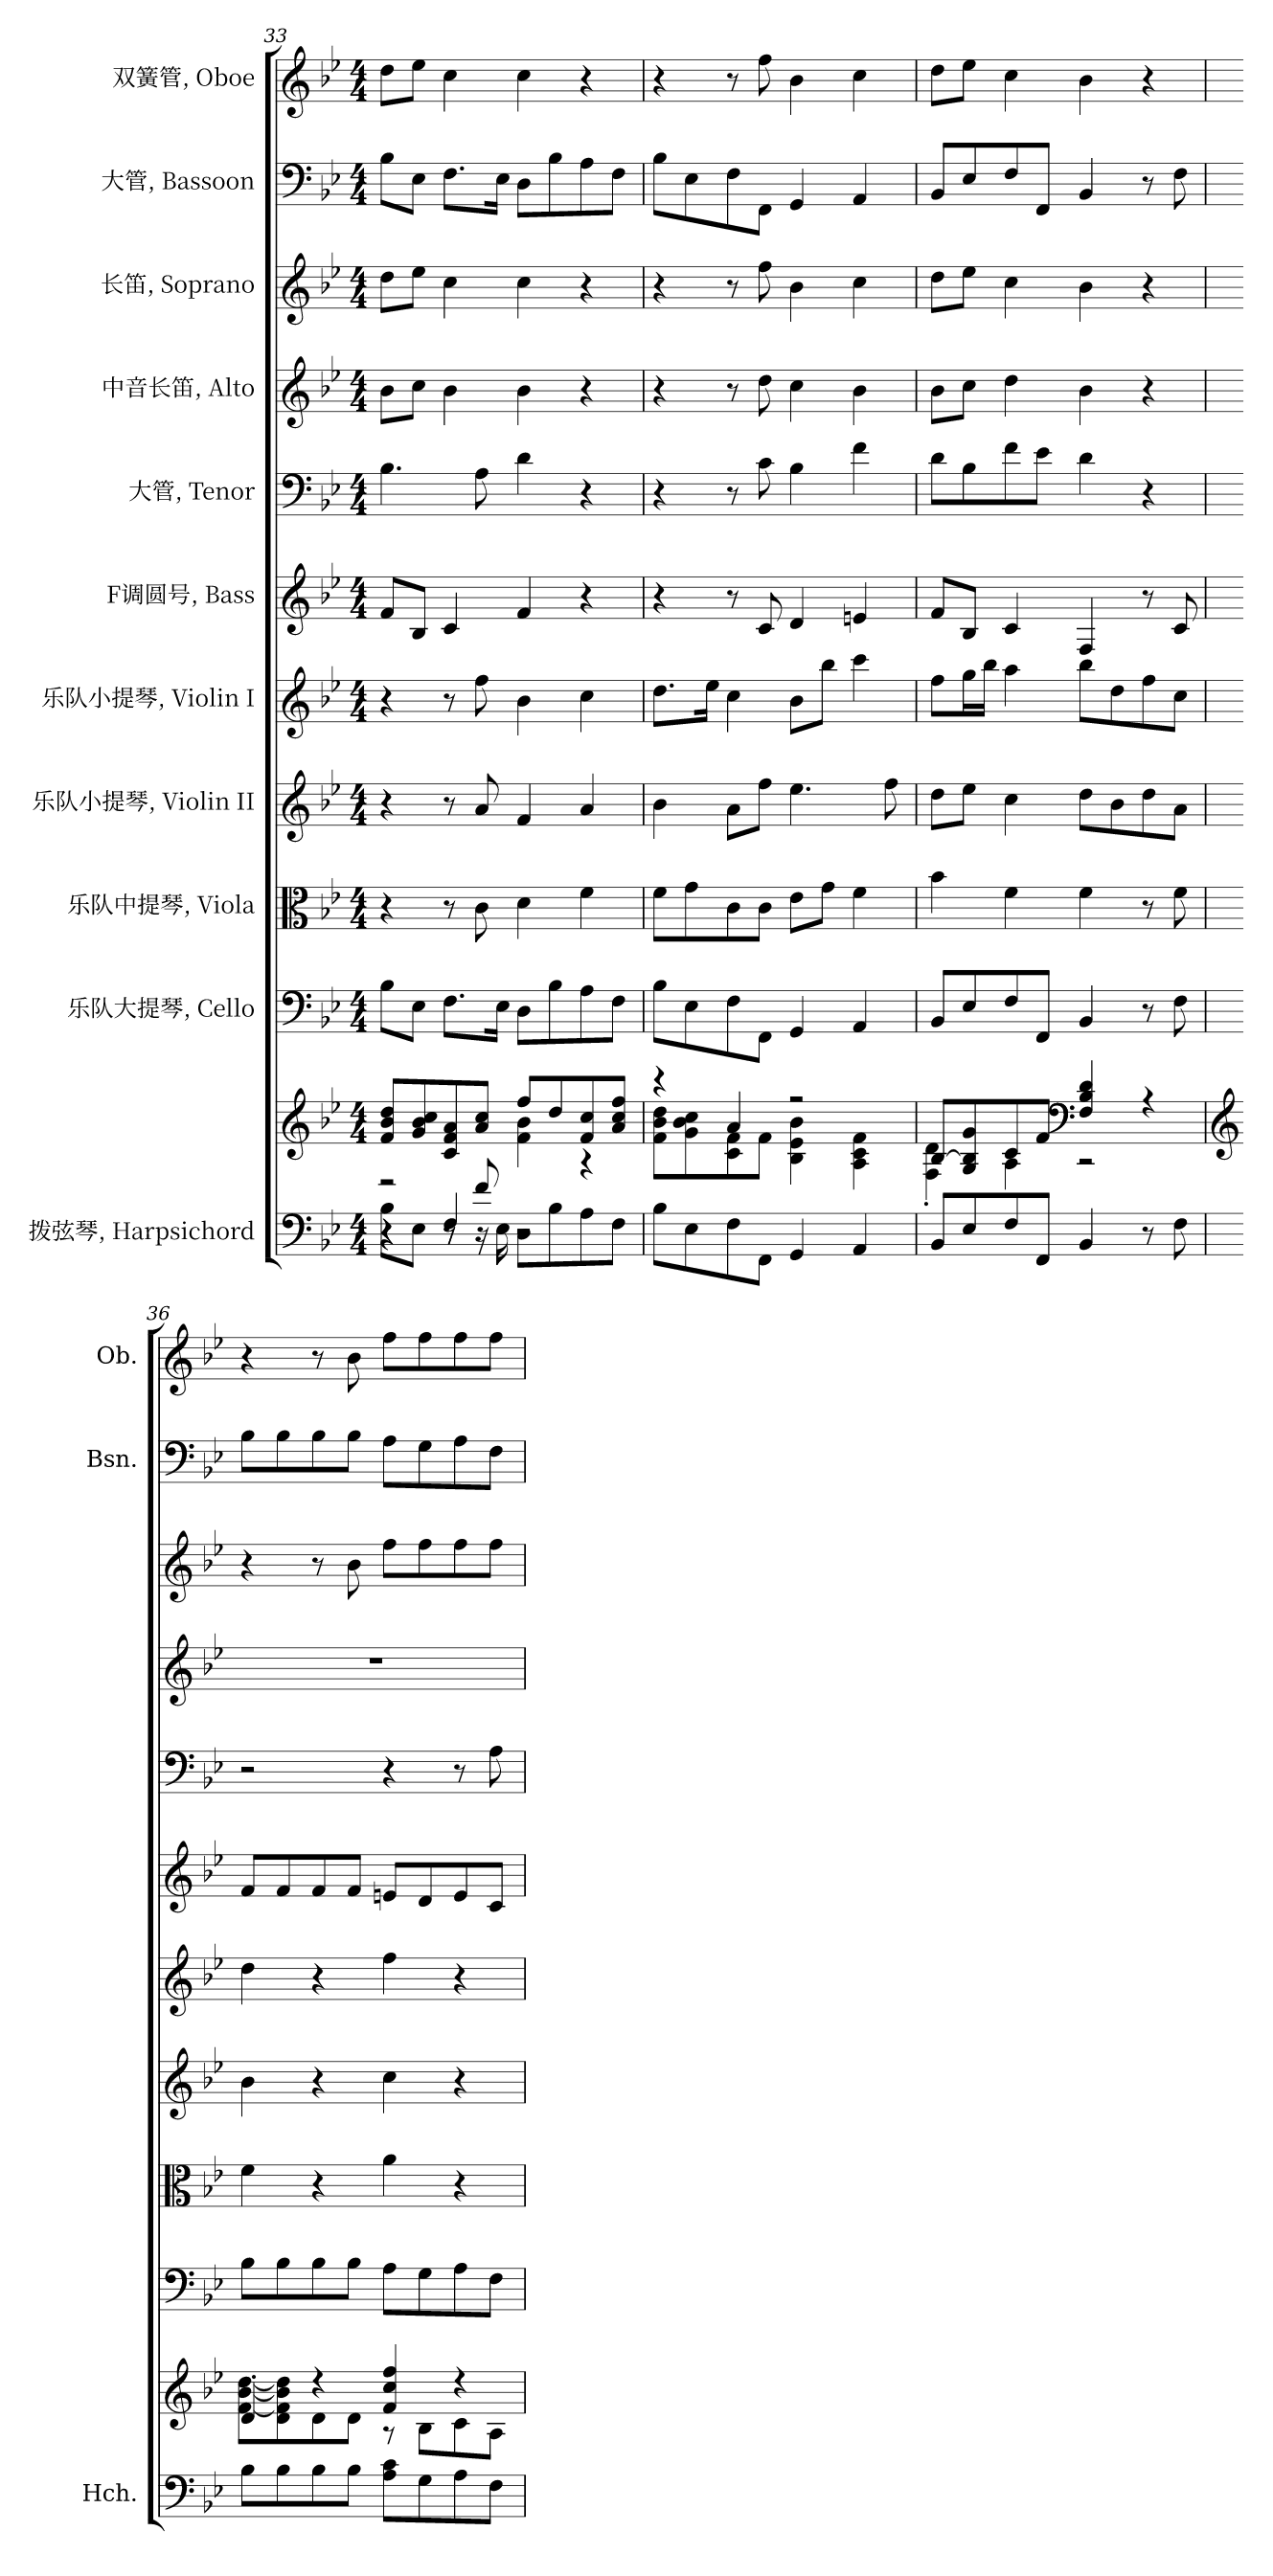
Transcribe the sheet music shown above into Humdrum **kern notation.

**kern	**kern	**kern	**kern	**kern	**kern	**kern	**kern	**kern	**kern	**kern	**kern
*part11	*part11	*part10	*part9	*part8	*part7	*part6	*part5	*part4	*part3	*part2	*part1
*staff12	*staff11	*staff10	*staff9	*staff8	*staff7	*staff6	*staff5	*staff4	*staff3	*staff2	*staff1
*I"拨弦琴, Harpsichord	*	*I"乐队大提琴, Cello	*I"乐队中提琴, Viola	*I"乐队小提琴, Violin II	*I"乐队小提琴, Violin I	*I"F调圆号, Bass	*I"大管, Tenor	*I"中音长笛, Alto	*I"长笛, Soprano	*I"大管, Bassoon	*I"双簧管, Oboe
*I'Hch.	*	*	*	*	*	*	*	*	*	*I'Bsn.	*I'Ob.
*clefF4	*clefG2	*clefF4	*clefC3	*clefG2	*clefG2	*clefG2	*clefF4	*clefG2	*clefG2	*clefF4	*clefG2
*	*	*	*	*	*	*ITrd4c7	*	*ITrd3c5	*	*	*
*k[b-e-]	*k[b-e-]	*k[b-e-]	*k[b-e-]	*k[b-e-]	*k[b-e-]	*k[b-e-a-]	*k[b-e-]	*k[b-]	*k[b-e-]	*k[b-e-]	*k[b-e-]
*M4/4	*M4/4	*M4/4	*M4/4	*M4/4	*M4/4	*M4/4	*M4/4	*M4/4	*M4/4	*M4/4	*M4/4
=33	=33	=33	=33	=33	=33	=33	=33	=33	=33	=33	=33
*^	*^	*	*	*	*	*	*	*	*	*	*
*	*^	*	*	*	*	*	*	*	*	*	*	*	*
4r	8B-\L	4r	8f/ 8b-/ 8dd/L	2r	8B-\L	4r	4r	4r	8B-/L	4.B-\	8f\L	8dd\L	8B-\L	8dd\L
.	8E-\J	.	8g/ 8b-/ 8cc/	.	8E-\J	.	.	.	8E-/J	.	8g\J	8ee-\J	8E-\J	8ee-\J
8r	8r	4F/	8c/ 8f/ 8a/	.	8.F\L	8r	8r	8r	4F/	.	4f\	4cc\	8.F\L	4cc\
8f/	16r	.	8a/ 8cc/J	.	.	8c\	8a/	8ff\	.	8A\	.	.	.	.
.	16E-\	.	.	.	16E-\Jk	.	.	.	.	.	.	.	16E-\Jk	.
2r	8D\L	2r	8ff/L	4f\ 4b-\	8D\L	4d\	4f/	4b-\	4B-/	4d\	4f\	4cc\	8D\L	4cc\
.	8B-\	.	8dd/	.	8B-\	.	.	.	.	.	.	.	8B-\	.
.	8A\	.	8f/ 8cc/	4r	8A\	4f\	4a/	4cc\	4r	4r	4r	4r	8A\	4r
.	8F\J	.	8a/ 8cc/ 8ff/J	.	8F\J	.	.	.	.	.	.	.	8F\J	.
*v	*v	*v	*	*	*	*	*	*	*	*	*	*	*	*
!!LO:PB:g=z
=34	=34	=34	=34	=34	=34	=34	=34	=34	=34	=34	=34	=34
8B-\L	4r	8f\ 8b-\ 8dd\L	8B-\L	8f\L	4b-\	8.dd\L	4r	4r	4r	4r	8B-\L	4r
8E-\	.	8g\ 8b-\ 8cc\	8E-\	8g\	.	.	.	.	.	.	8E-\	.
.	.	.	.	.	.	16ee-\Jk	.	.	.	.	.	.
8F\	4a/	8c\ 8f\	8F\	8c\	8a\L	4cc\	8r	8r	8r	8r	8F\	8r
8FF\J	.	8f\J	8FF\J	8c\J	8ff\J	.	8F/	8c\	8a\	8ff\	8FF\J	8ff\
4GG/	2r	4B-\ 4e-\ 4b-\	4GG/	8e-\L	4.ee-\	8b-\L	4G/	4B-\	4g\	4b-\	4GG/	4b-\
.	.	.	.	8g\J	.	8bb-\J	.	.	.	.	.	.
4AA/	.	4A\ 4c\ 4f\	4AA/	4f\	.	4ccc\	4An/	4f\	4f\	4cc\	4AA/	4cc\
.	.	.	.	.	8ff\	.	.	.	.	.	.	.
=35	=35	=35	=35	=35	=35	=35	=35	=35	=35	=35	=35	=35
8BB-/L	[8B-/L	4F\' 4d\'	8BB-/L	4b-\	8dd\L	8ff\L	8B-/L	8d\L	8f\L	8dd\L	8BB-/L	8dd\L
8E-/	8G/ 8B-/] 8g/	.	8E-/	.	8ee-\J	16gg\L	8E-/J	8B-\	8g\J	8ee-\J	8E-/	8ee-\J
.	.	.	.	.	.	16bb-\JJ	.	.	.	.	.	.
8F/	8c/	4A\	8F/	4f\	4cc\	4aa\	4F/	8f\	4a\	4cc\	8F/	4cc\
8FF/J	8f/J	.	8FF/J	.	.	.	.	8e-\J	.	.	8FF/J	.
*	*clefF4	*	*	*	*	*	*	*	*	*	*	*
4BB-/	4F/ 4B-/ 4d/	2r	4BB-/	4f\	8dd\L	8bb-\L	4BB-/	4d\	4f\	4b-\	4BB-/	4b-\
.	.	.	.	.	8b-\	8dd\	.	.	.	.	.	.
8r	4r	.	8r	8r	8dd\	8ff\	8r	4r	4r	4r	8r	4r
8F\	.	.	8F\	8f\	8a\J	8cc\J	8F/	.	.	.	8F\	.
=36	=36	=36	=36	=36	=36	=36	=36	=36	=36	=36	=36	=36
*	*clefG2	*	*	*	*	*	*	*	*	*	*	*
8B-\L	4d'/	[8f\ [8b-\ [8dd\L	8B-\L	4f\	4b-\	4dd\	8B-/L	2r	1r	4r	8B-\L	4r
8B-\	.	8d\ 8f\] 8b-\] 8dd\]	8B-\	.	.	.	8B-/	.	.	.	8B-\	.
8B-\	4r	8d\	8B-\	4r	4r	4r	8B-/	.	.	8r	8B-\	8r
8B-\J	.	8d\J	8B-\J	.	.	.	8B-/J	.	.	8b-\	8B-\J	8b-\
8A\ 8c\L	4f/ 4cc/ 4ff/	8r	8A\L	4a\	4cc\	4ff\	8An/L	4r	.	8ff\L	8A\L	8ff\L
8G\	.	8B-\L	8G\	.	.	.	8G/	.	.	8ff\	8G\	8ff\
8A\	4r	8c\	8A\	4r	4r	4r	8A/	8r	.	8ff\	8A\	8ff\
8F\J	.	8A\J	8F\J	.	.	.	8F/J	8A\	.	8ff\J	8F\J	8ff\J
*	*v	*v	*	*	*	*	*	*	*	*	*	*
=	=	=	=	=	=	=	=	=	=	=	=
*-	*-	*-	*-	*-	*-	*-	*-	*-	*-	*-	*-
